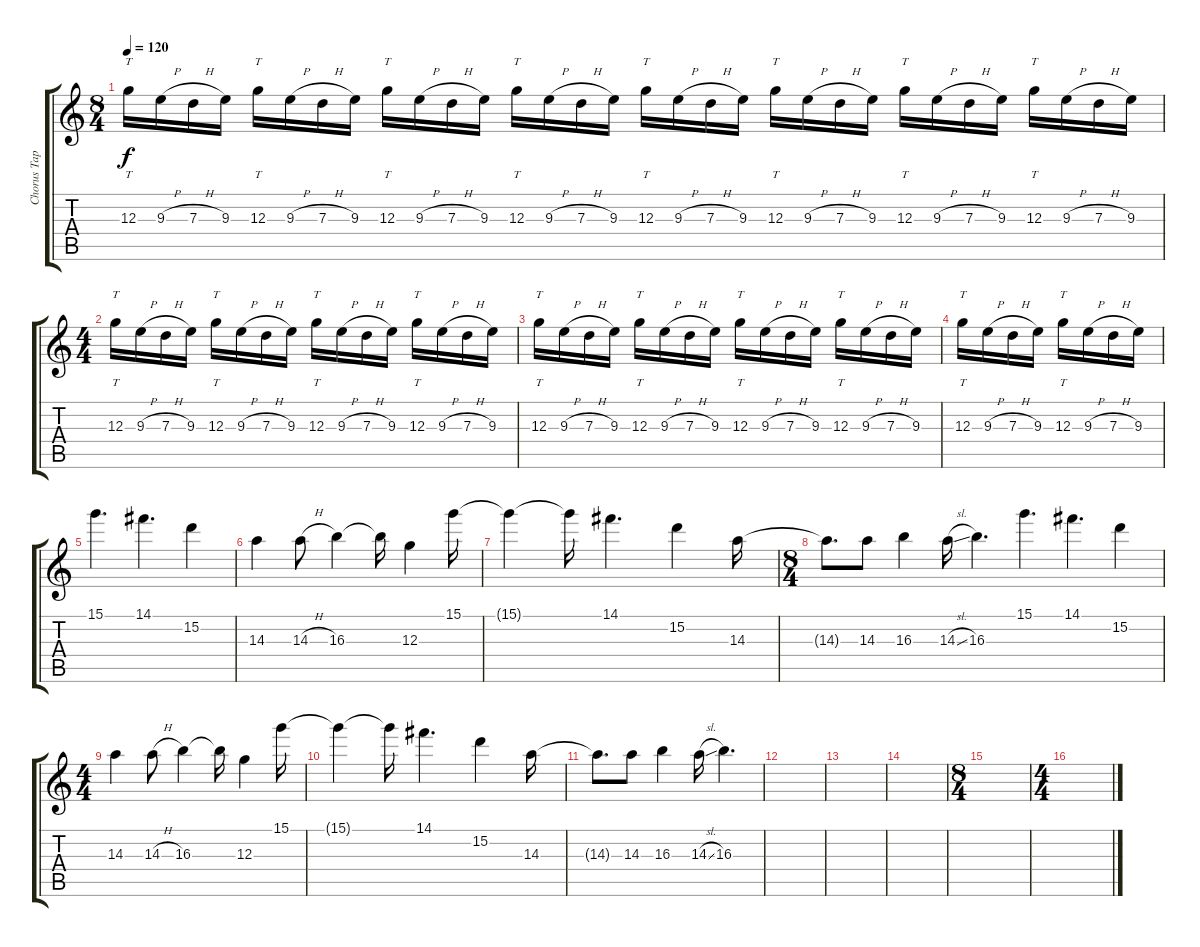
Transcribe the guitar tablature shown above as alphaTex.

\track ("Chorus Tap + Melodie" "Chorus Tap") {instrument overdrivenguitar}
\staff {score tabs}
\tuning (E4 B3 G3 D3 A2 E2) {hide}
\ts (8 4)
\tempo 120
\clef g2
\ks c
12.3.16{tt dy f} 9.3{h}.16 7.3{h}.16 9.3.16 12.3.16{tt} 9.3{h}.16 7.3{h}.16 9.3.16 12.3.16{tt} 9.3{h}.16 7.3{h}.16 9.3.16 12.3.16{tt} 9.3{h}.16 7.3{h}.16 9.3.16 12.3.16{tt} 9.3{h}.16 7.3{h}.16 9.3.16 12.3.16{tt} 9.3{h}.16 7.3{h}.16 9.3.16 12.3.16{tt} 9.3{h}.16 7.3{h}.16 9.3.16 12.3.16{tt} 9.3{h}.16 7.3{h}.16 9.3.16 |
\ts (4 4)
12.3.16{tt} 9.3{h}.16 7.3{h}.16 9.3.16 12.3.16{tt} 9.3{h}.16 7.3{h}.16 9.3.16 12.3.16{tt} 9.3{h}.16 7.3{h}.16 9.3.16 12.3.16{tt} 9.3{h}.16 7.3{h}.16 9.3.16 |
12.3.16{tt} 9.3{h}.16 7.3{h}.16 9.3.16 12.3.16{tt} 9.3{h}.16 7.3{h}.16 9.3.16 12.3.16{tt} 9.3{h}.16 7.3{h}.16 9.3.16 12.3.16{tt} 9.3{h}.16 7.3{h}.16 9.3.16 |
12.3.16{tt} 9.3{h}.16 7.3{h}.16 9.3.16 12.3.16{tt} 9.3{h}.16 7.3{h}.16 9.3.16 |
15.1.4{d} 14.1.4{d} 15.2.4 |
14.3.4 14.3{h}.8 16.3.4 16.3{t}.16 12.3.4 15.1.16 |
15.1{t}.4 15.1{t}.16 14.1.4{d} 15.2.4 14.3.16 |
\ts (8 4)
14.3{t}.8{d} 14.3.8 16.3.4 14.3{sl}.16 16.3.4{d} 15.1.4{d} 14.1.4{d} 15.2.4 |
\ts (4 4)
14.3.4 14.3{h}.8 16.3.4 16.3{t}.16 12.3.4 15.1.16 |
15.1{t}.4 15.1{t}.16 14.1.4{d} 15.2.4 14.3.16 |
14.3{t}.8{d} 14.3.8 16.3.4 14.3{sl}.16 16.3.4{d} |
|
|
|
\ts (8 4)
|
\ts (4 4)
